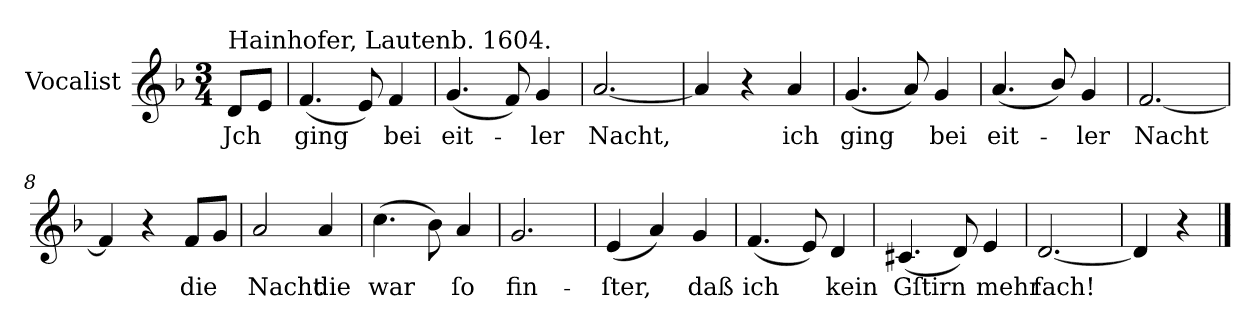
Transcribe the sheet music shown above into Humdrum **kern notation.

**kern	**text
*part1	*part1
*staff1	*staff1
*I"Vocalist	*
*k[b-]	*
*d:	*
*M3/4	*
=	=
!LO:TX:a:t=Hainhofer, Lautenb. 1604.	!
8dL	Jch
8eJ	.
=1	=1
(4.f	ging
8e)	.
4f	bei
=2	=2
(4.g	eit-
8f)	.
4g	-ler
=3	=3
[2.a	Nacht,
=4	=4
4a]	.
4r	.
4a	ich
=5	=5
(4.g	ging
8a)	.
4g	bei
=6	=6
(4.a	eit-
8b-/)	.
4g	-ler
=7	=7
[2.f	Nacht
=8	=8
4f]	.
4r	.
8fL	die
8gJ	.
=9	=9
2a	Nacht
4a	die
=10	=10
(4.cc	war
8b-)	.
4a	ſo
=11	=11
2.g	fin-
=12	=12
(4e	-ſter,
4a)	.
4g	daß
=13	=13
(4.f	ich
8e)	.
4d	kein
=14	=14
(4.c#X	Gſtirn
8d)	.
4e	mehr
=15	=15
[2.d	ſach!
=16	=16
4d]	.
4r	.
==	==
*-	*-
